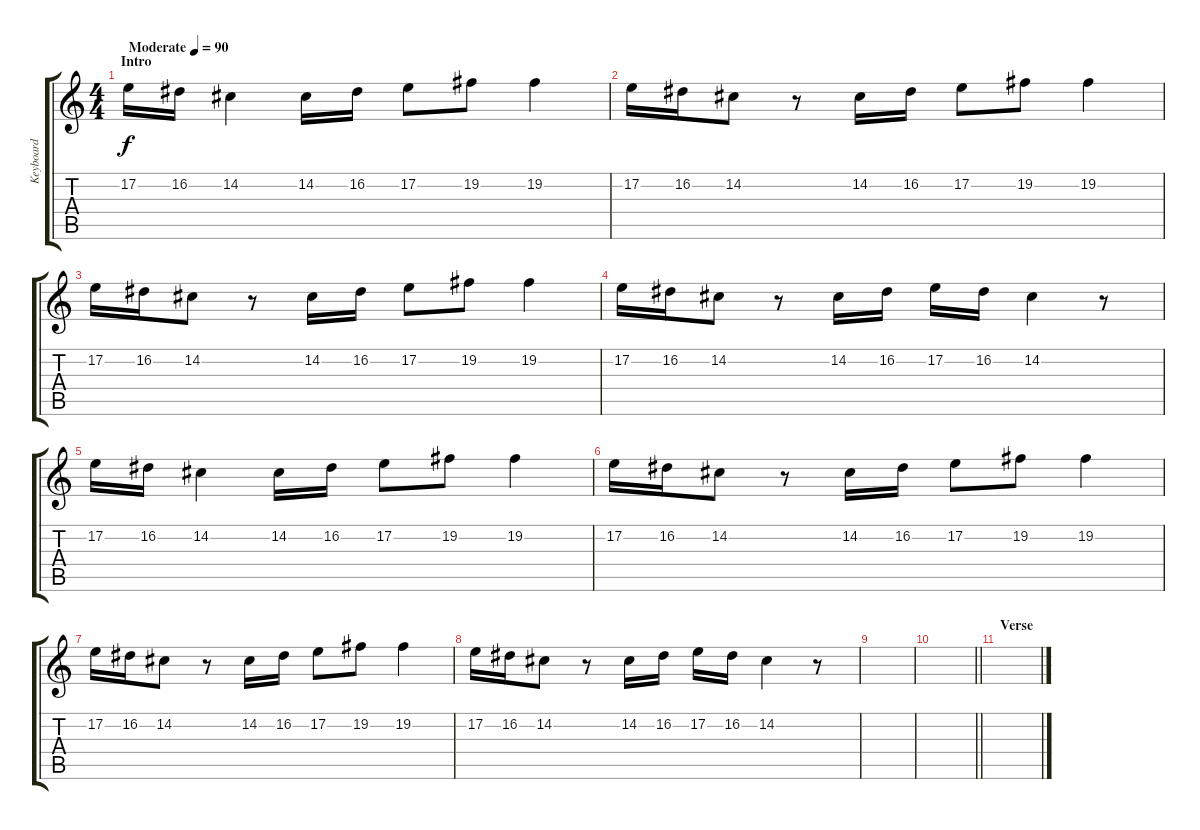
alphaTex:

\track ("Keyboard" "Keyboard") {instrument stringensemble1}
\staff {score tabs}
\tuning (E4 B3 G3 D3 A2 E2) {hide}
\ts (4 4)
\section ("" "Intro")
\tempo (90 "Moderate")
\clef g2
\ks c
17.2.16{dy f instrument stringensemble1} 16.2.16 14.2.4 14.2.16 16.2.16 17.2.8 19.2.8 19.2.4 |
17.2.16 16.2.16 14.2.8 r.8 14.2.16 16.2.16 17.2.8 19.2.8 19.2.4 |
17.2.16 16.2.16 14.2.8 r.8 14.2.16 16.2.16 17.2.8 19.2.8 19.2.4 |
17.2.16 16.2.16 14.2.8 r.8 14.2.16 16.2.16 17.2.16 16.2.16 14.2.4 r.8 |
17.2.16 16.2.16 14.2.4 14.2.16 16.2.16 17.2.8 19.2.8 19.2.4 |
17.2.16 16.2.16 14.2.8 r.8 14.2.16 16.2.16 17.2.8 19.2.8 19.2.4 |
17.2.16 16.2.16 14.2.8 r.8 14.2.16 16.2.16 17.2.8 19.2.8 19.2.4 |
17.2.16 16.2.16 14.2.8 r.8 14.2.16 16.2.16 17.2.16 16.2.16 14.2.4 r.8 |
|
\barLineRight lightlight
|
\section ("" "Verse")
